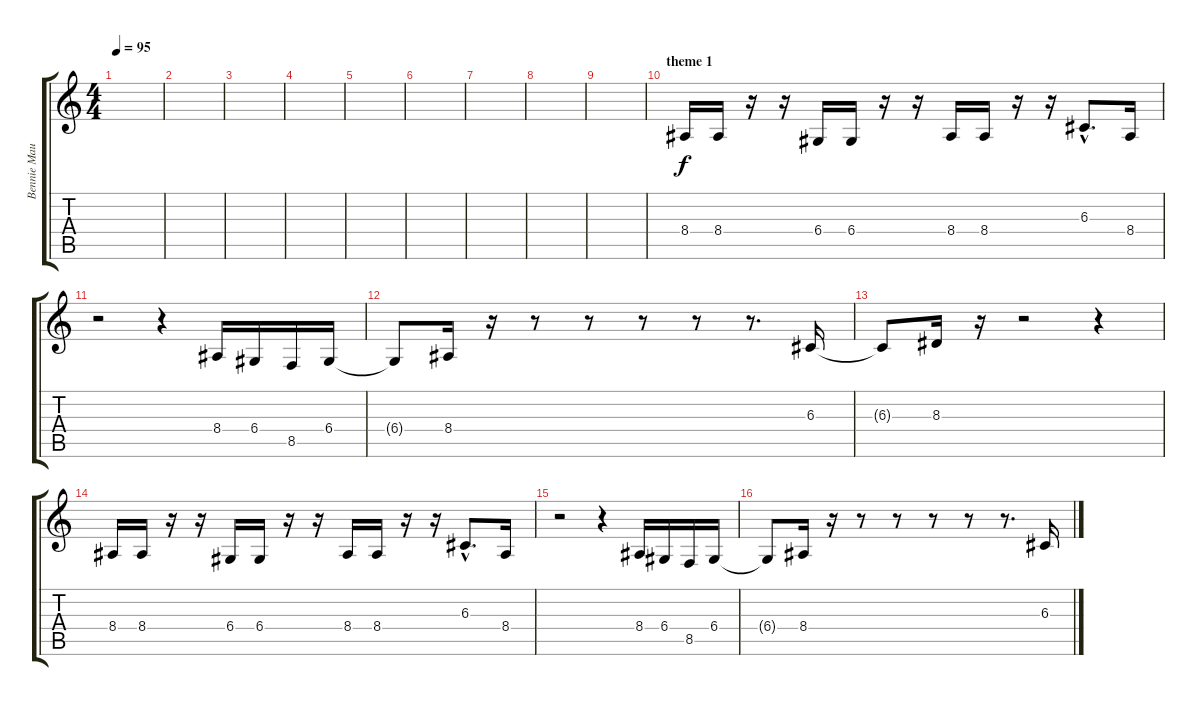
\track ("Bennie Maupin (clarinette)" "Bennie Mau") {instrument clarinet}
\staff {score tabs}
\tuning (E4 B3 G3 D3 A2 E2) {hide}
\ts (4 4)
\tempo 95
\clef g2
\ks c
|
|
|
|
|
|
|
|
|
\section ("" "theme 1")
8.4.16 8.4.16 r.16 r.16 6.4.16 6.4.16 r.16 r.16 8.4.16 8.4.16 r.16 r.16 6.3{hac}.8{d} 8.4.16 |
r.2 r.4 8.4.16 6.4.16 8.5.16 6.4.16 |
6.4{t}.8 8.4.16 r.16 r.8 r.8 r.8 r.8 r.8{d} 6.3.16 |
6.3{t}.8 8.3.16 r.16 r.2 r.4 |
8.4.16 8.4.16 r.16 r.16 6.4.16 6.4.16 r.16 r.16 8.4.16 8.4.16 r.16 r.16 6.3{hac}.8{d} 8.4.16 |
r.2 r.4 8.4.16 6.4.16 8.5.16 6.4.16 |
6.4{t}.8 8.4.16 r.16 r.8 r.8 r.8 r.8 r.8{d} 6.3.16
